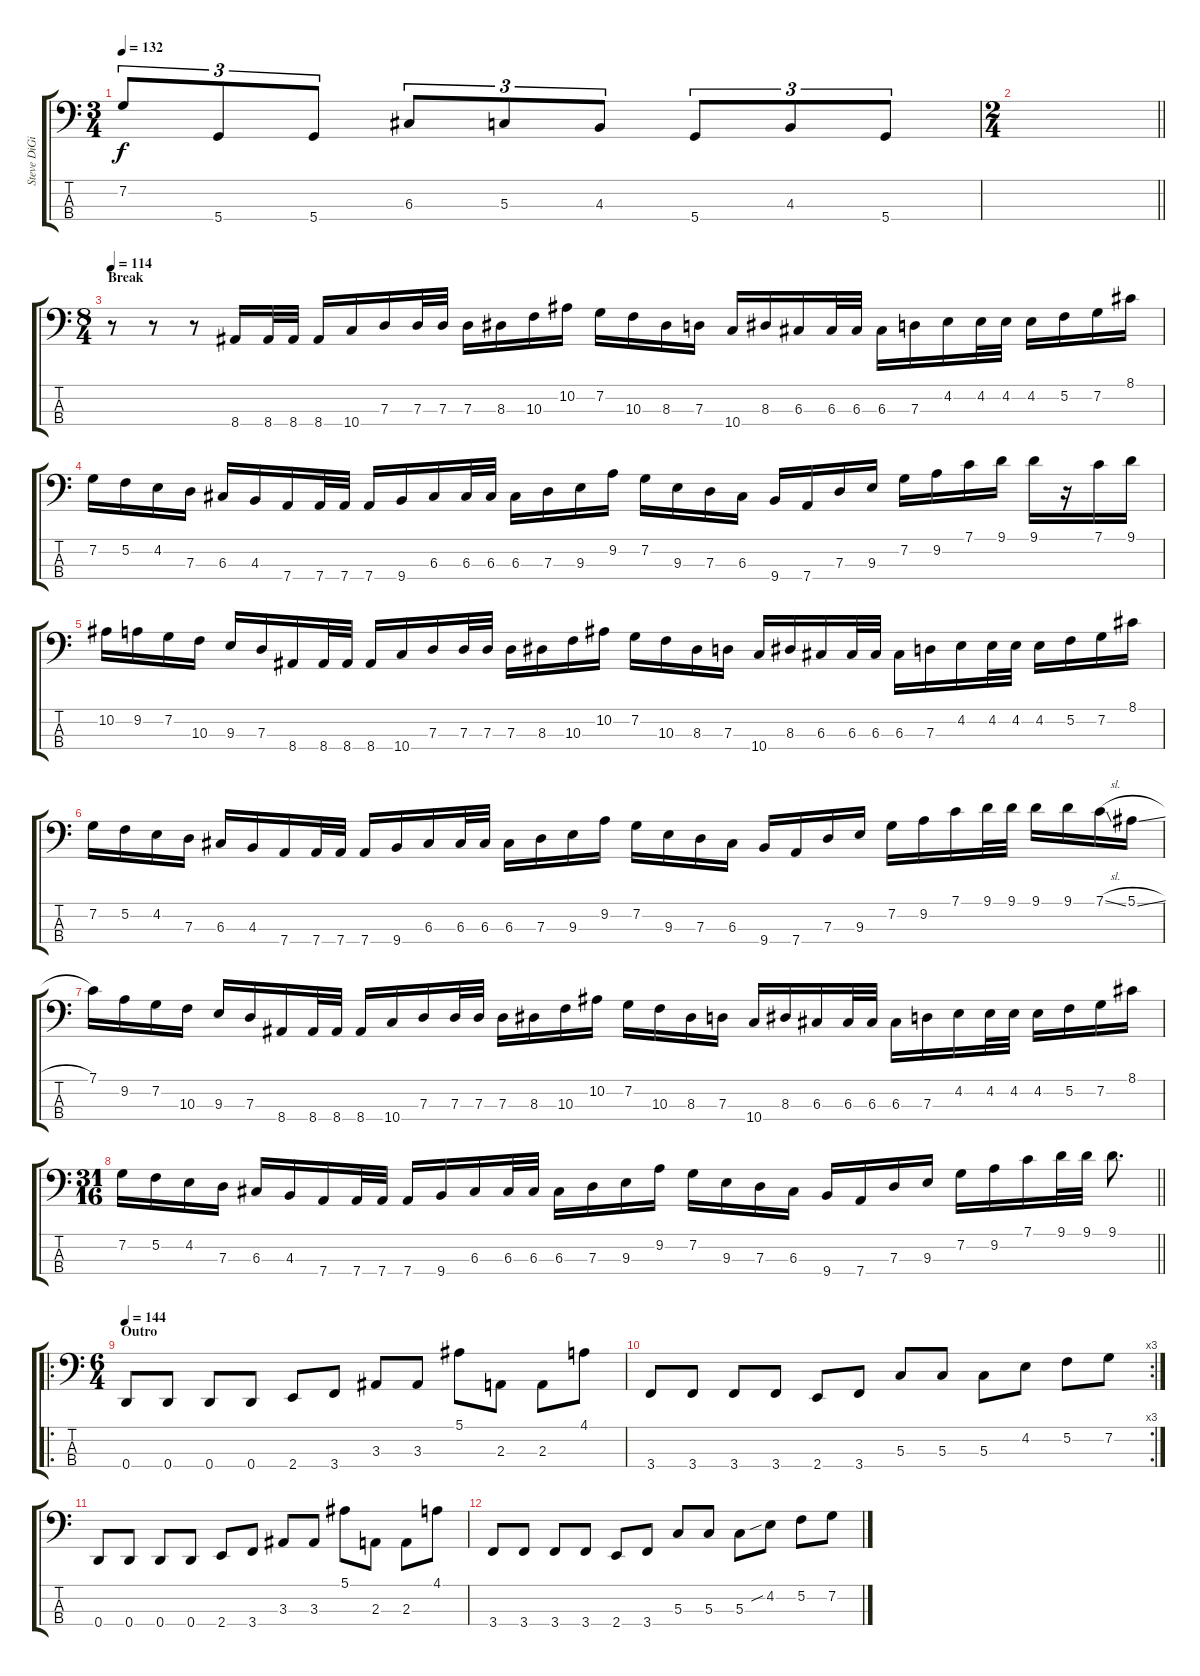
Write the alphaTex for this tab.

\track ("Steve DiGiorgio" "Steve DiGi") {instrument electricbassfinger}
\staff {score tabs}
\tuning (F2 C2 G1 D1) {hide}
\ts (3 4)
\tempo 132
\clef f4
\ks c
7.2.8{tu (3 2) dy f} 5.4.8{tu (3 2)} 5.4.8{tu (3 2)} 6.3.8{tu (3 2)} 5.3.8{tu (3 2)} 4.3.8{tu (3 2)} 5.4.8{tu (3 2)} 4.3.8{tu (3 2)} 5.4.8{tu (3 2)} |
\ts (2 4)
\barLineRight lightlight
|
\ts (8 4)
\section ("" "Break")
\tempo 114
r.8 r.8 r.8 8.4.16 8.4.32 8.4.32 8.4.16 10.4.16 7.3.16 7.3.32 7.3.32 7.3.16 8.3.16 10.3.16 10.2.16 7.2.16 10.3.16 8.3.16 7.3.16 10.4.16 8.3.16 6.3.16 6.3.32 6.3.32 6.3.16 7.3.16 4.2.16 4.2.32 4.2.32 4.2.16 5.2.16 7.2.16 8.1.16 |
7.2.16 5.2.16 4.2.16 7.3.16 6.3.16 4.3.16 7.4.16 7.4.32 7.4.32 7.4.16 9.4.16 6.3.16 6.3.32 6.3.32 6.3.16 7.3.16 9.3.16 9.2.16 7.2.16 9.3.16 7.3.16 6.3.16 9.4.16 7.4.16 7.3.16 9.3.16 7.2.16 9.2.16 7.1.16 9.1.16 9.1.16 r.16 7.1.16 9.1.16 |
10.2.16 9.2.16 7.2.16 10.3.16 9.3.16 7.3.16 8.4.16 8.4.32 8.4.32 8.4.16 10.4.16 7.3.16 7.3.32 7.3.32 7.3.16 8.3.16 10.3.16 10.2.16 7.2.16 10.3.16 8.3.16 7.3.16 10.4.16 8.3.16 6.3.16 6.3.32 6.3.32 6.3.16 7.3.16 4.2.16 4.2.32 4.2.32 4.2.16 5.2.16 7.2.16 8.1.16 |
7.2.16 5.2.16 4.2.16 7.3.16 6.3.16 4.3.16 7.4.16 7.4.32 7.4.32 7.4.16 9.4.16 6.3.16 6.3.32 6.3.32 6.3.16 7.3.16 9.3.16 9.2.16 7.2.16 9.3.16 7.3.16 6.3.16 9.4.16 7.4.16 7.3.16 9.3.16 7.2.16 9.2.16 7.1.16 9.1.32 9.1.32 9.1.16 9.1.16 7.1{sl}.16 5.1{sl}.16 |
7.1.16 9.2.16 7.2.16 10.3.16 9.3.16 7.3.16 8.4.16 8.4.32 8.4.32 8.4.16 10.4.16 7.3.16 7.3.32 7.3.32 7.3.16 8.3.16 10.3.16 10.2.16 7.2.16 10.3.16 8.3.16 7.3.16 10.4.16 8.3.16 6.3.16 6.3.32 6.3.32 6.3.16 7.3.16 4.2.16 4.2.32 4.2.32 4.2.16 5.2.16 7.2.16 8.1.16 |
\ts (31 16)
\barLineRight lightlight
7.2.16 5.2.16 4.2.16 7.3.16 6.3.16 4.3.16 7.4.16 7.4.32 7.4.32 7.4.16 9.4.16 6.3.16 6.3.32 6.3.32 6.3.16 7.3.16 9.3.16 9.2.16 7.2.16 9.3.16 7.3.16 6.3.16 9.4.16 7.4.16 7.3.16 9.3.16 7.2.16 9.2.16 7.1.16 9.1.32 9.1.32 9.1.8{d} |
\ro
\ts (6 4)
\section ("" "Outro")
\tempo 144
0.4.8 0.4.8 0.4.8 0.4.8 2.4.8 3.4.8 3.3.8 3.3.8 5.1.8 2.3.8 2.3.8 4.1.8 |
\rc 3
3.4.8 3.4.8 3.4.8 3.4.8 2.4.8 3.4.8 5.3.8 5.3.8 5.3.8 4.2.8 5.2.8 7.2.8 |
0.4.8 0.4.8 0.4.8 0.4.8 2.4.8 3.4.8 3.3.8 3.3.8 5.1.8 2.3.8 2.3.8 4.1.8 |
3.4.8 3.4.8 3.4.8 3.4.8 2.4.8 3.4.8 5.3.8 5.3.8 5.3.8 4.2{sib}.8 5.2.8 7.2.8
